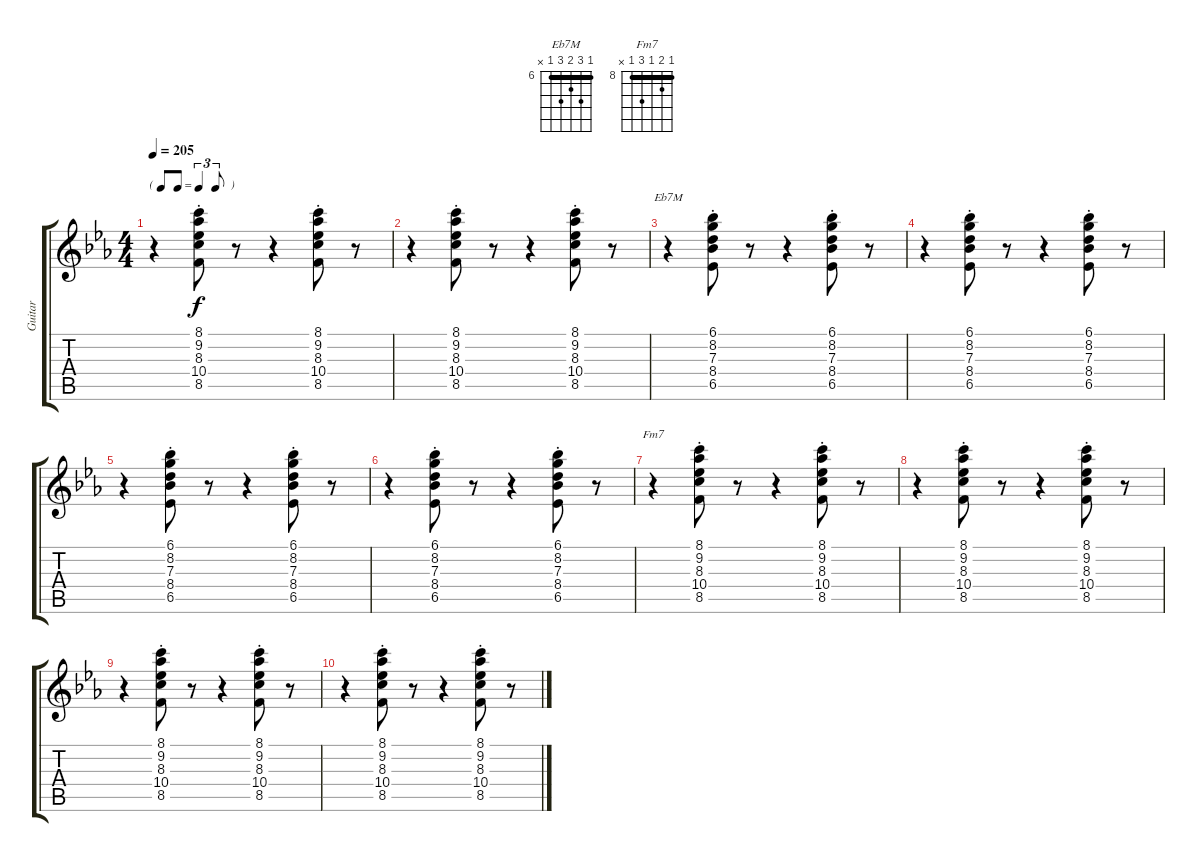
\track ("Guitar" "Guitar") {instrument electricguitarclean}
\staff {score tabs}
\tuning (E4 B3 G3 D3 A2 E2) {hide}
\chord ("Eb7M" 6 8 7 8 6 x) {firstfret 6 barre 6}
\chord ("Fm7" 8 9 8 10 8 x) {firstfret 8 barre 8}
\ts (4 4)
\tf triplet8th
\tempo 205
\clef g2
\ks eb
r.4{dy f} (8.1{st} 9.2{st} 8.3{st} 10.4{st} 8.5{st}).8 r.8 r.4 (8.1{st} 9.2{st} 8.3{st} 10.4{st} 8.5{st}).8 r.8 |
r.4 (8.1{st} 9.2{st} 8.3{st} 10.4{st} 8.5{st}).8 r.8 r.4 (8.1{st} 9.2{st} 8.3{st} 10.4{st} 8.5{st}).8 r.8 |
r.4{ch "Eb7M"} (6.1{st} 8.2{st} 7.3{st} 8.4{st} 6.5{st}).8 r.8 r.4 (6.1{st} 8.2{st} 7.3{st} 8.4{st} 6.5{st}).8 r.8 |
r.4 (6.1{st} 8.2{st} 7.3{st} 8.4{st} 6.5{st}).8 r.8 r.4 (6.1{st} 8.2{st} 7.3{st} 8.4{st} 6.5{st}).8 r.8 |
r.4 (6.1{st} 8.2{st} 7.3{st} 8.4{st} 6.5{st}).8 r.8 r.4 (6.1{st} 8.2{st} 7.3{st} 8.4{st} 6.5{st}).8 r.8 |
r.4 (6.1{st} 8.2{st} 7.3{st} 8.4{st} 6.5{st}).8 r.8 r.4 (6.1{st} 8.2{st} 7.3{st} 8.4{st} 6.5{st}).8 r.8 |
r.4{ch "Fm7"} (8.1{st} 9.2{st} 8.3{st} 10.4{st} 8.5{st}).8 r.8 r.4 (8.1{st} 9.2{st} 8.3{st} 10.4{st} 8.5{st}).8 r.8 |
r.4 (8.1{st} 9.2{st} 8.3{st} 10.4{st} 8.5{st}).8 r.8 r.4 (8.1{st} 9.2{st} 8.3{st} 10.4{st} 8.5{st}).8 r.8 |
r.4 (8.1{st} 9.2{st} 8.3{st} 10.4{st} 8.5{st}).8 r.8 r.4 (8.1{st} 9.2{st} 8.3{st} 10.4{st} 8.5{st}).8 r.8 |
r.4 (8.1{st} 9.2{st} 8.3{st} 10.4{st} 8.5{st}).8 r.8 r.4 (8.1{st} 9.2{st} 8.3{st} 10.4{st} 8.5{st}).8 r.8
